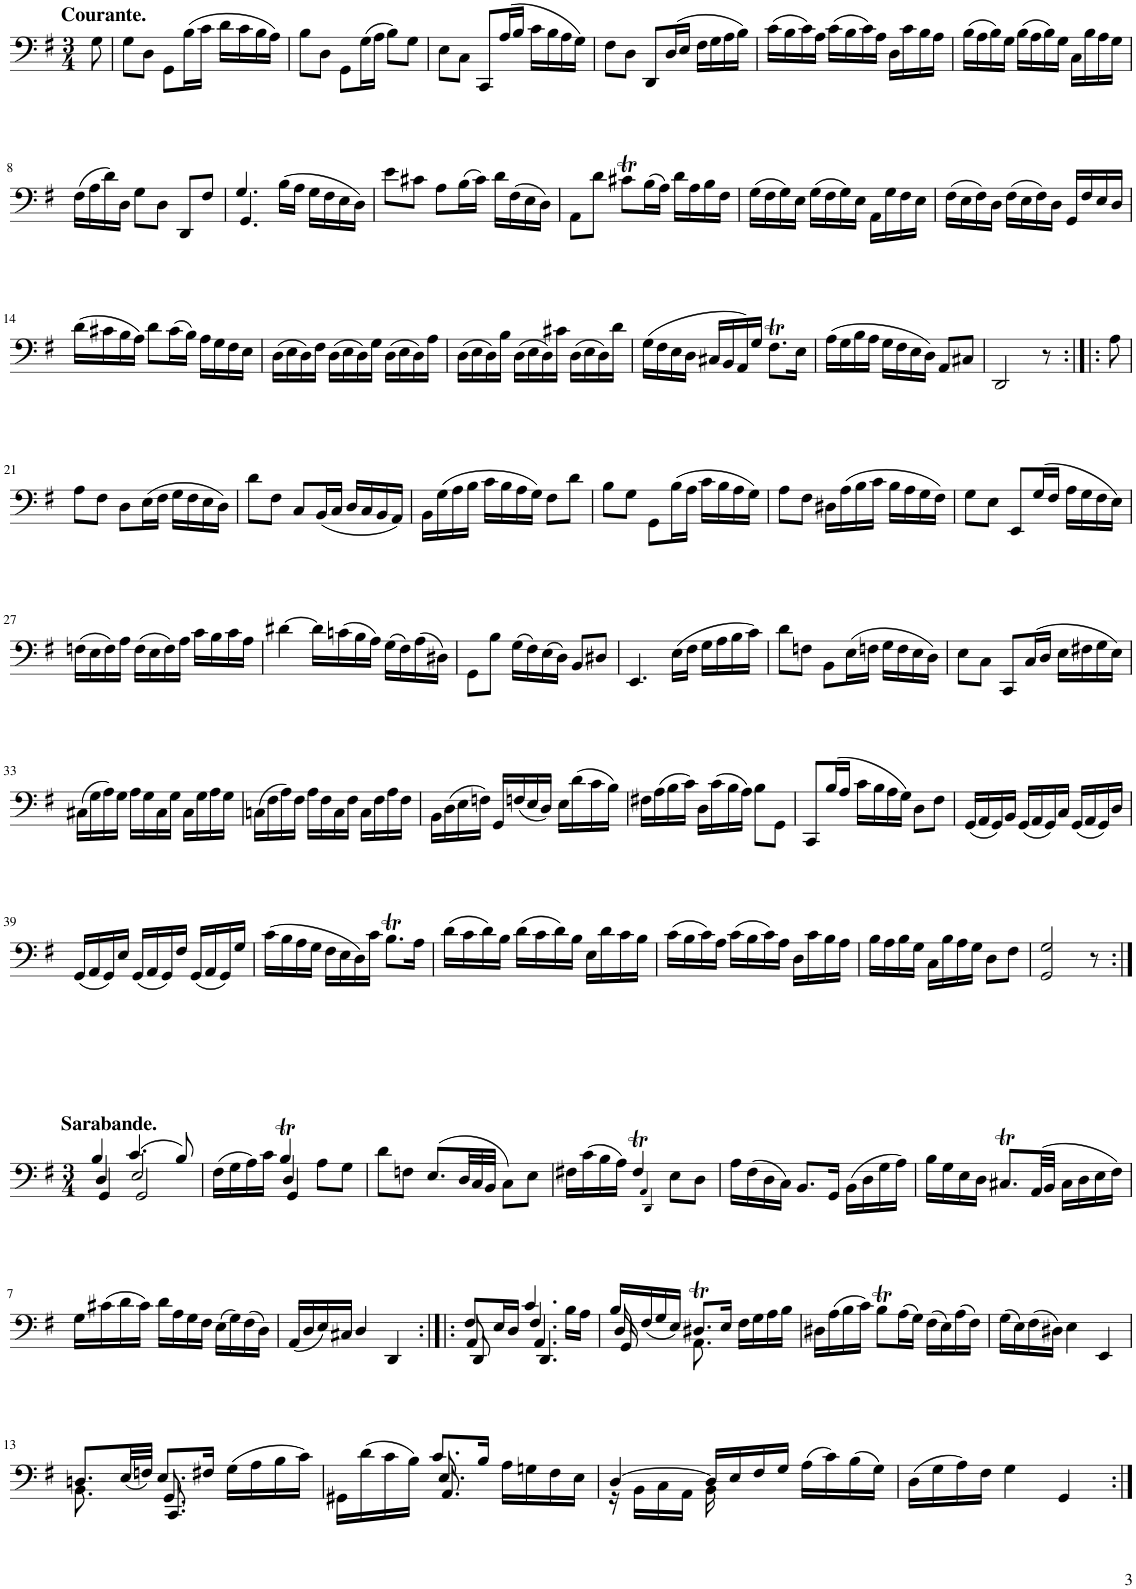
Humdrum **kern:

**kern
*part1
*staff1
*I"Violoncello
*I'Vc.
!!LO:PB:g=z
*clefF4
*k[f#]
*M3/4
=1
!LO:TX:a:B:t=Courante.
8G\
=2
8G\L
8D\J
8GG\L
(16B\L
16c\JJ
16d\LL
16c\
16B\
16A\JJ)
=3
8B\L
8D\J
8GG\L
(16G\L
16A\JJ
8B\L)
8G\J
=4
8E\L
8C\J
8CC/L
(16A/L
16B/JJ
16c\LL
16B\
16A\
16G\JJ)
=5
8F#\L
8D\J
8DD/L
(16D/L
16E/JJ
16F#\LL
16G\
16A\
16B\JJ)
=6
(16c\LL
16B\
16c\)
16A\JJ
(16c\LL
16B\
16c\)
16A\JJ
16D\LL
16c\
16B\
16A\JJ
=7
(16B\LL
16A\
16B\)
16G\JJ
(16B\LL
16A\
16B\)
16G\JJ
16C\LL
16B\
16A\
16G\JJ
!!LO:LB:g=z
=8
(16F#\LL
16A\
16d\)
16D\JJ
8G\L
8D\J
8DD/L
8F#/J
=9
*^
4.G/	4.GG/
(16B\LL	8ryy
16A\JJ	.
16G\LL	4ryy
16F#\	.
16E\	.
16D\JJ)	.
*v	*v
=10
8e\L
8c#X\J
8A\L
(16B\L
16c#\JJ)
16d\LL
(16F#\
16E\
16D\JJ)
=11
8AA\L
8d\J
8c#Xt\L
(16B\L
16A\JJ)
16d\LL
16A\
16B\
16F#\JJ
=12
(16G\LL
16F#\
16G\)
16E\JJ
(16G\LL
16F#\
16G\)
16E\JJ
16AA\LL
16G\
16F#\
16E\JJ
=13
(16F#\LL
16E\
16F#\)
16D\JJ
(16F#\LL
16E\
16F#\)
16D\JJ
16GG/LL
16F#/
16E/
16D/JJ
!!LO:LB:g=z
=14
(16d\LL
16c#X\
16B\
16A\JJ)
8d\L
(16c#\L
16B\JJ)
16A\LL
16G\
16F#\
16E\JJ
=15
(16D\LL
16E\
16D\)
16F#\JJ
(16D\LL
16E\
16D\)
16G\JJ
(16D\LL
16E\
16D\)
16A\JJ
=16
(16D\LL
16E\
16D\)
16B\JJ
(16D\LL
16E\
16D\)
16c#X\JJ
(16D\LL
16E\
16D\)
16d\JJ
=17
(16G\LL
16F#\
16E\
16D\JJ
16C#X/LL
16BB/
16AA/)
16G/JJ
8.F#t\L
16E\Jk
=18
(16A\LL
16G\
16B\
16A\JJ
16G\LL
16F#\
16E\
16D\JJ)
8AA/L
8C#X/J
=19
2DD/
8r
=20:|!|:
8A\
!!LO:LB:g=z
=21
8A\L
8F#\J
8D\L
(16E\L
16F#\JJ
16G\LL
16F#\
16E\
16D\JJ)
=22
8d\L
8F#\J
8C/L
(16BB/L
16C/JJ
16D/LL
16C/
16BB/
16AA/JJ)
=23
16BB\LL
(16G\
16A\
16B\JJ
16c\LL
16B\
16A\
16G\JJ)
8F#\L
8d\J
=24
8B\L
8G\J
8GG\L
(16B\L
16A\JJ
16c\LL
16B\
16A\
16G\JJ)
=25
8A\L
8F#\J
16D#X\LL
(16A\
16B\
16c\JJ
16B\LL
16A\
16G\
16F#\JJ)
=26
8G\L
8E\J
8EE/L
(16G/L
16F#/JJ
16A\LL
16G\
16F#\
16E\JJ)
!!LO:LB:g=z
=27
(16Fn\LL
16E\
16F\)
16A\JJ
(16F\LL
16E\
16F\)
16A\JJ
16c\LL
16B\
16c\
16A\JJ
=28
[4d#X\
16d#\LL]
(16cn\
16B\
16A\JJ)
(16G\LL
16F#\)
(16A\
16D#X\JJ)
=29
8GG\L
8B\J
(16G\LL
16F#\)
(16E\
16D\JJ)
8BB/L
8D#X/J
=30
4.EE/
(16E\LL
16F#\JJ
16G\LL
16A\
16B\
16c\JJ)
=31
8d\L
8Fn\J
8BB\L
(16E\L
16Fn\JJ
16G\LL
16F\
16E\
16D\JJ)
=32
8E\L
8C\J
8CC/L
(16C/L
16D/JJ
16E\LL
16F#X\
16G\
16E\JJ)
!!LO:LB:g=z
=33
(16C#X\LL
16G\
16A\)
16G\JJ
16A\LL
16G\
16C#\
16G\JJ
16C#\LL
16G\
16A\
16G\JJ
=34
(16Cn\LL
16F#\
16A\)
16F#\JJ
16A\LL
16F#\
16C\
16F#\JJ
16C\LL
16F#\
16A\
16F#\JJ
=35
16BB\LL
(16D\
16E\
16Fn\JJ)
16GG/LL
(16Fn/
16E/
16D/JJ)
16E\LL
(16d\
16c\
16B\JJ)
=36
16F#X\LL
(16A\
16B\
16c\JJ)
16D\LL
(16c\
16B\
16A\JJ)
8B\L
8GG\J
=37
8CC/L
(16B/L
16A/JJ
16c\LL
16B\
16A\
16G\JJ)
8D\L
8F#\J
=38
(16GG/LL
16AA/
16GG/)
16BB/JJ
(16GG/LL
16AA/
16GG/)
16C/JJ
(16GG/LL
16AA/
16GG/)
16D/JJ
!!LO:LB:g=z
=39
(16GG/LL
16AA/
16GG/)
16E/JJ
(16GG/LL
16AA/
16GG/)
16F#/JJ
(16GG/LL
16AA/
16GG/)
16G/JJ
=40
(16c\LL
16B\
16A\
16G\JJ
16F#\LL
16E\
16D\)
16c\JJ
8.Bt\L
16A\Jk
=41
(16d\LL
16c\
16d\)
16B\JJ
(16d\LL
16c\
16d\)
16B\JJ
16E\LL
16d\
16c\
16B\JJ
=42
(16c\LL
16B\
16c\)
16A\JJ
(16c\LL
16B\
16c\)
16A\JJ
16D\LL
16c\
16B\
16A\JJ
=43
16B\LL
16A\
16B\
16G\JJ
16C\LL
16B\
16A\
16G\JJ
8D\L
8F#\J
=44
2GG/ 2G/
8r
!!LO:LB:g=z
=1:|!
*M3/4
*^
*	*^
!LO:TX:a:B:t=Sarabande.	!	!
4B/	4D/	4GG/
(4.c/	2E/	2GG/
8B/)	.	.
=2	=2	=2
(16F#\LL	4ryy	4ryy
16G\	.	.
16A\)	.	.
16c\JJ	.	.
4Bt/	4D/	4GG/
8A\L	4ryy	4ryy
8G\J	.	.
*v	*v	*v
=3
8d\L
8Fn\J
(8.E/L
*Xbrackettup
48D/LL
48C/
48BB/JJJ
8C\L)
8E\J
=4
*^
*	*^
16F#X\LL	4ryy	4ryy
(16c\	.	.
16B\	.	.
16A\JJ)	.	.
4F#t/	4AA!/	4DD!/
8E\L	4ryy	4ryy
8D\J	.	.
*v	*v	*v
=5
16A\LL
(16F#\
16D\
16C\JJ)
8.BB/L
16GG/Jk
(16BB\LL
16D\
16G\
16A\JJ)
=6
16B\LL
16G\
16E\
16D\JJ
8.C#Xt/L
(32AA/LL
32BB/JJJ
16C#\LL
16D\
16E\
16F#\JJ)
!!LO:LB:g=z
=7
16G\LL
(16c#X\
16d\
16c#\JJ)
16d\LL
16A\
16G\
16F#\JJ
(16E\LL
16G\)
(16F#\
16D\JJ)
=8
(16AA/LL
16D/
16E/)
16C#X/JJ
4D/
4DD/
=9:|!|:
*^
*	*^
*	*	*^
8F#/L	8AA/	8DD/	4ryy
16E/L	8ryy	8ryy	.
16D/JJ	.	.	.
4.c/	4.F#/	4.AA/	4.DD/
16B\LL	8ryy	8ryy	8ryy
16A\JJ	.	.	.
*	*	*v	*v
=10	=10	=10
16B/LL	16D/	16GG/
(16F#/	16ryy	16ryy
16G/	8ryy	8ryy
16E/JJ)	.	.
8.D#Xt/L	8.AA\	2ryy
16E/Jk	16ryy	.
16F#\LL	4ryy	.
16G\	.	.
16A\	.	.
16B\JJ	.	.
*v	*v	*v
=11
16D#X\LL
(16A\
16B\
16c\JJ)
8Bt\L
(16A\L
16G\JJ)
(16F#\LL
16E\)
(16A\
16F#\JJ)
=12
(16G\LL
16E\)
(16F#\
16D#X\JJ)
4E\
4EE/
!!LO:LB:g=z
=13
*^
*	*^
8.Dn/L	8.BB\	4ryy
(32E/LL	16ryy	.
32Fn/JJJ)	.	.
8.E/L	8.GG/	8.CC/
16F#X/Jk	16ryy	16ryy
(16G\LL	4ryy	4ryy
16A\	.	.
16B\	.	.
16c\JJ)	.	.
=14	=14	=14
16GG#X\LL	4ryy	4ryy
(16d\	.	.
16c\	.	.
16B\JJ)	.	.
8.c/L	8.E/	8.AA/
16B/Jk	16ryy	16ryy
16A\LL	4ryy	4ryy
16Gn\	.	.
16F#\	.	.
16E\JJ	.	.
*	*v	*v
=15	=15
[4D/	16r
.	16BB\LL
.	16C\
.	16AA\JJ
16D/LL]	16BB\
16E/	16ryy
16F#/	8ryy
16G/JJ	.
(16A\LL	4ryy
16c\)	.
(16B\	.
16G\JJ)	.
*v	*v
=16
(16D\LL
16G\
16A\)
16F#\JJ
4G\
4GG/
=:|!
*-
